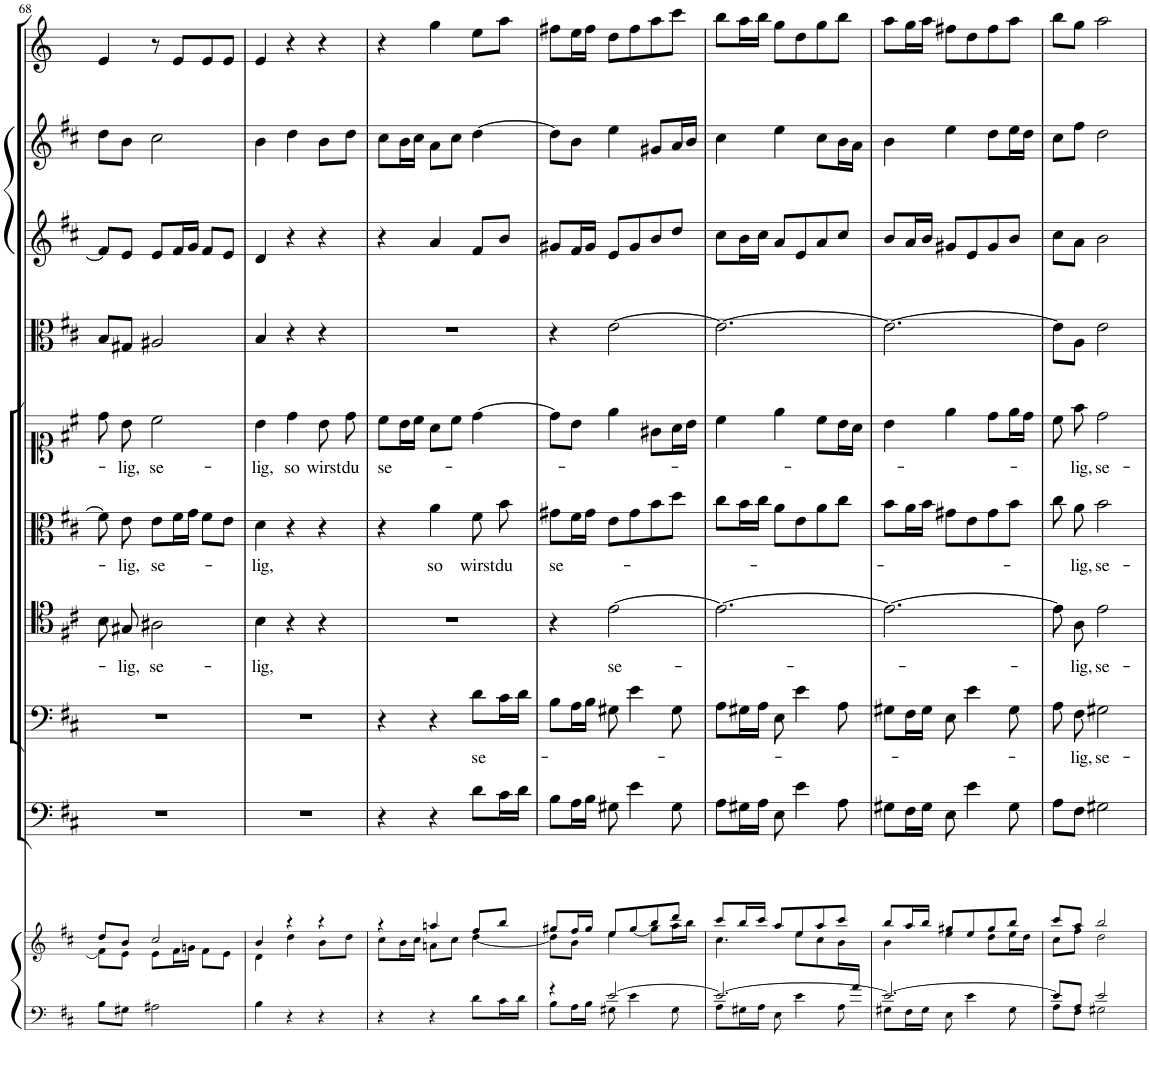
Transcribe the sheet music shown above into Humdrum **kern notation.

**kern	**kern	**kern	**kern	**text	**kern	**text	**kern	**text	**kern	**text	**kern	**kern	**kern	**kern
*part10	*part10	*part9	*part8	*part8	*part7	*part7	*part6	*part6	*part5	*part5	*part4	*part3	*part2	*part1
*staff11	*staff10	*staff9	*staff8	*staff8	*staff7	*staff7	*staff6	*staff6	*staff5	*staff5	*staff4	*staff3	*staff2	*staff1
*I"Piano reductiion	*	*I"Continuo	*I"Basso	*	*I"Tenore	*	*I"Alto	*	*I"Soprano	*	*I"Viola	*I"Violino II	*I"Violino I	*I"Tromba
*I'Pno	*	*	*	*	*	*	*	*	*	*	*I'Vla	*I'Vln	*I'Vln	*
!!LO:PB:g=z
*clefF4	*clefG2	*clefF4	*clefF4	*	*clefC4	*	*clefC3	*	*clefC1	*	*clefC3	*clefG2	*clefG2	*clefG2
*	*	*	*	*	*	*	*	*	*	*	*	*	*	*Trd-1c-2
*k[f#c#]	*k[f#c#]	*k[f#c#]	*k[f#c#]	*	*k[f#c#]	*	*k[f#c#]	*	*k[f#c#]	*	*k[f#c#]	*k[f#c#]	*k[f#c#]	*k[]
*M3/4	*M3/4	*M3/4	*M3/4	*	*M3/4	*	*M3/4	*	*M3/4	*	*M3/4	*M3/4	*M3/4	*M3/4
=68	=68	=68	=68	=68	=68	=68	=68	=68	=68	=68	=68	=68	=68	=68
*	*^	*	*	*	*	*	*	*	*	*	*	*	*	*
8B\L	8dd/L	8f#\L]	2.r	2.r	.	8B\L	.	8f#\]	.	8dd\	.	8B/L	8f#/L]	8dd\L	4e/
!	!	!	!	!	!	!	!LO:LY:b	!	!LO:LY:b	!	!LO:LY:b	!	!	!	!
8G#X\J	8b/J	8e\J	.	.	.	8G#X\J	-lig,	8e\	-lig,	8b\	-lig,	8G#X/J	8e/J	8b\J	.
!	!	!	!	!	!	!	!LO:LY:b	!	!LO:LY:b	!	!LO:LY:b	!	!	!	!
2A#X\	2cc#/	8e\L	.	.	.	2A#X\	se-	8e\L	se-	2cc#\	se-	2A#X/	8e/L	2cc#\	8r
.	.	16f#\L	.	.	.	.	.	16f#\L	.	.	.	.	16f#/L	.	8e/L
.	.	16gn\JJ	.	.	.	.	.	16g\JJ	.	.	.	.	16g/JJ	.	.
.	.	8f#\L	.	.	.	.	.	8f#\L	.	.	.	.	8f#/L	.	8e/
.	.	8e\J	.	.	.	.	.	8e\J	.	.	.	.	8e/J	.	8e/J
=69	=69	=69	=69	=69	=69	=69	=69	=69	=69	=69	=69	=69	=69	=69	=69
!	!	!	!	!	!	!	!LO:LY:b	!	!LO:LY:b	!	!LO:LY:b	!	!	!	!
4B\	4b/	4d\	2.r	2.r	.	4B\	-lig,	4d\	-lig,	4b\	-lig,	4B/	4d/	4b\	4e/
!	!	!	!	!	!	!	!	!	!	!	!LO:LY:b	!	!	!	!
4r	4r	4dd\	.	.	.	4r	.	4r	.	4dd\	so	4r	4r	4dd\	4r
!	!	!	!	!	!	!	!	!	!	!	!LO:LY:b	!	!	!	!
4r	4r	8b\L	.	.	.	4r	.	4r	.	8b\	wirst	4r	4r	8b\L	4r
!	!	!	!	!	!	!	!	!	!	!	!LO:LY:b	!	!	!	!
.	.	8dd\J	.	.	.	.	.	.	.	8dd\	du	.	.	8dd\J	.
=70	=70	=70	=70	=70	=70	=70	=70	=70	=70	=70	=70	=70	=70	=70	=70
!	!	!	!	!	!	!	!	!	!	!	!LO:LY:b	!	!	!	!
4r	4r	8cc#\L	4r	4r	.	2.r	.	4r	.	8cc#\L	se-	2.r	4r	8cc#\L	4r
.	.	16b\L	.	.	.	.	.	.	.	16b\L	.	.	.	16b\L	.
.	.	16cc#\JJ	.	.	.	.	.	.	.	16cc#\JJ	.	.	.	16cc#\JJ	.
!	!	!	!	!	!	!	!	!	!LO:LY:b	!	!	!	!	!	!
4r	4aan/	8an\L	4r	4r	.	.	.	4a\	so	8a\L	.	.	4a/	8a\L	4gg\
.	.	8cc#\J	.	.	.	.	.	.	.	8cc#\J	.	.	.	8cc#\J	.
!	!	!	!	!	!LO:LY:b	!	!	!	!LO:LY:b	!	!	!	!	!	!
8d\L	8ff#/L	[4dd\	8d\L	8d\L	se-	.	.	8f#\	wirst	[4dd\	.	.	8f#/L	[4dd\	8ee\L
!	!	!	!	!	!	!	!	!	!LO:LY:b	!	!	!	!	!	!
16c#\L	8bb/J	.	16c#\L	16c#\L	.	.	.	8b\	du	.	.	.	8b/J	.	8aa\J
16d\JJ	.	.	16d\JJ	16d\JJ	.	.	.	.	.	.	.	.	.	.	.
=71	=71	=71	=71	=71	=71	=71	=71	=71	=71	=71	=71	=71	=71	=71	=71
*^	*	*	*	*	*	*	*	*	*	*	*	*	*	*	*
!	!	!	!	!	!	!	!	!	!	!LO:LY:b	!	!	!	!	!	!
4r	8B\L	8gg#X/L	8dd\L]	8B\L	8B\L	.	4r	.	8g#X\L	se-	8dd\L]	.	4r	8g#X/L	8dd\L]	8ff#X\L
.	16A\L	16ff#/L	8b\J	16A\L	16A\L	.	.	.	16f#\L	.	8b\J	.	.	16f#/L	8b\J	16ee\L
.	16B\JJ	16gg#/JJ	.	16B\JJ	16B\JJ	.	.	.	16g#\JJ	.	.	.	.	16g#/JJ	.	16ff#\JJ
!	!	!	!	!	!	!	!	!LO:LY:b	!	!	!	!	!	!	!	!
[2e/	8G#X\	8ee/L	4ee\	8G#X\	8G#X\	.	[2e\	se-	8e\L	.	4ee\	.	[2e\	8e/L	4ee\	8dd\L
.	4e\	[<8gg#/	.	4e\	4e\	.	.	.	8g#\	.	.	.	.	8g#/	.	8ff#\
.	.	8bb/	8gg#\L]	.	.	.	.	.	8b\	.	8g#X\L	.	.	8b/	8g#X/L	8aa\
.	8G#\	8ddd/J	16aa\L	8G#\	8G#\	.	.	.	8dd\J	.	16a\L	.	.	8dd/J	16a/L	8ccc\J
.	.	.	16bb\JJ	.	.	.	.	.	.	.	16b\JJ	.	.	.	16b/JJ	.
=72	=72	=72	=72	=72	=72	=72	=72	=72	=72	=72	=72	=72	=72	=72	=72	=72
*	*^	*	*	*	*	*	*	*	*	*	*	*	*	*	*	*
8.ryy	2.e/_	8A\L	8ccc#/L	4.cc#\	8A\L	8A\L	.	2.e\_	.	8cc#\L	.	4cc#\	.	2.e\_	8cc#\L	4cc#\	8bb\L
.	.	16G#X\L	16bb/L	.	16G#X\L	16G#X\L	.	.	.	16b\L	.	.	.	.	16b\L	.	16aa\L
.	.	16A\JJ	16ccc#/JJ	.	16A\JJ	16A\JJ	.	.	.	16cc#\JJ	.	.	.	.	16cc#\JJ	.	16bb\JJ
.	.	8E\	8aa/L	.	8E\	8E\	.	.	.	8a\L	.	4ee\	.	.	8a/L	4ee\	8gg\L
.	.	4e\	8ee/	8ee\L	4e\	4e\	.	.	.	8e\	.	.	.	.	8e/	.	8dd\
.	.	.	8aa/	8cc#\	.	.	.	.	.	8a\	.	8cc#\L	.	.	8a/	8cc#\L	8gg\
.	.	8A\	8ccc#/J	16b\L	8A\	8A\	.	.	.	8cc#\J	.	16b\L	.	.	8cc#/J	16b\L	8bb\J
16a/JJ	.	.	.	16ryy	.	.	.	.	.	.	.	16a\JJ	.	.	.	16a\JJ	.
*	*v	*v	*	*	*	*	*	*	*	*	*	*	*	*	*	*	*
=73	=73	=73	=73	=73	=73	=73	=73	=73	=73	=73	=73	=73	=73	=73	=73	=73
2.e/_	8G#X\L	8bb/L	4b\	8G#X\L	8G#X\L	.	2.e\_	.	8b\L	.	4b\	.	2.e\_	8b/L	4b\	8aa\L
.	16F#\L	16aa/L	.	16F#\L	16F#\L	.	.	.	16a\L	.	.	.	.	16a/L	.	16gg\L
.	16G#\JJ	16bb/JJ	.	16G#\JJ	16G#\JJ	.	.	.	16b\JJ	.	.	.	.	16b/JJ	.	16aa\JJ
.	8E\	8gg#X/L	4ee\	8E\	8E\	.	.	.	8g#X\L	.	4ee\	.	.	8g#X/L	4ee\	8ff#X\L
.	4e\	8ee/	.	4e\	4e\	.	.	.	8e\	.	.	.	.	8e/	.	8dd\
.	.	8gg#/	8dd\L	.	.	.	.	.	8g#\	.	8dd\L	.	.	8g#/	8dd\L	8ff#\
.	8G#\	8bb/J	16ee\L	8G#\	8G#\	.	.	.	8b\J	.	16ee\L	.	.	8b/J	16ee\L	8aa\J
.	.	.	16dd\JJ	.	.	.	.	.	.	.	16dd\JJ	.	.	.	16dd\JJ	.
=74	=74	=74	=74	=74	=74	=74	=74	=74	=74	=74	=74	=74	=74	=74	=74	=74
8e/L]	8A\L	8ccc#/L	8cc#\L	8A\L	8A\	.	8e\L]	.	8cc#\	.	8cc#\	.	8e\L]	8cc#\L	8cc#\L	8bb\L
!	!	!	!	!	!	!LO:LY:b	!	!LO:LY:b	!	!LO:LY:b	!	!LO:LY:b	!	!	!	!
8A/J	8F#\J	8aa/J	8ff#\J	8F#\J	8F#\	-lig,	8A\J	-lig,	8a\	-lig,	8ff#\	-lig,	8A\J	8a\J	8ff#\J	8gg\J
!	!	!	!	!	!	!LO:LY:b	!	!LO:LY:b	!	!LO:LY:b	!	!LO:LY:b	!	!	!	!
2e/	2G#X\	2bb/	2dd\	2G#X\	2G#X\	se-	2e\	se-	2b\	se-	2dd\	se-	2e\	2b\	2dd\	2aa\
*v	*v	*	*	*	*	*	*	*	*	*	*	*	*	*	*	*
*	*v	*v	*	*	*	*	*	*	*	*	*	*	*	*	*
=	=	=	=	=	=	=	=	=	=	=	=	=	=	=
*-	*-	*-	*-	*-	*-	*-	*-	*-	*-	*-	*-	*-	*-	*-
